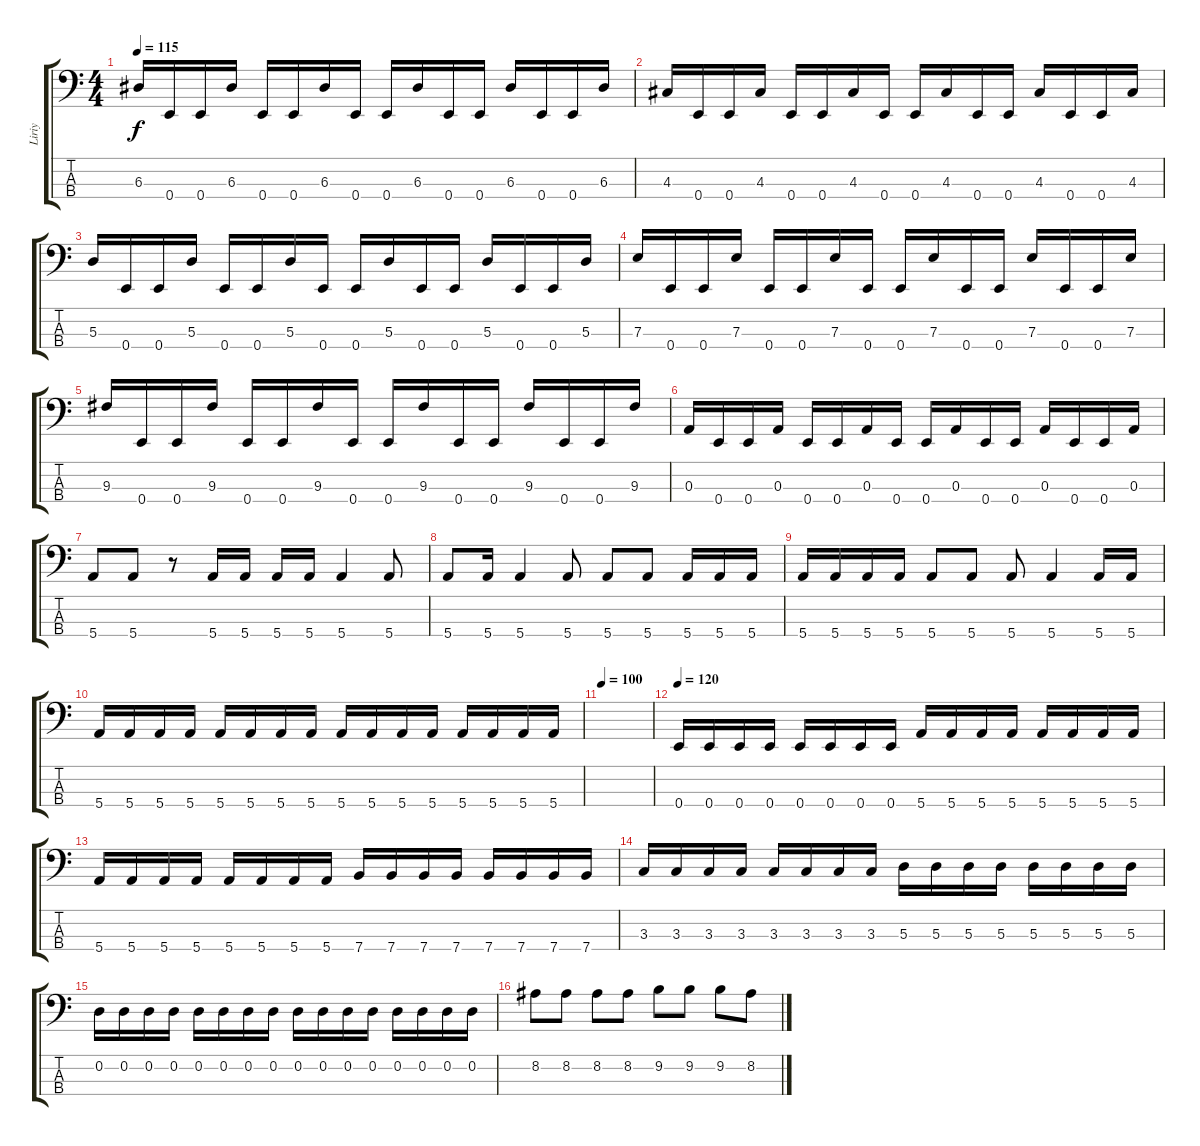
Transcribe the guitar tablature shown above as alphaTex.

\track ("Liriy" "Liriy") {instrument electricbassfinger}
\staff {score tabs}
\tuning (G2 D2 A1 E1) {hide}
\ts (4 4)
\tempo 115
\clef f4
\ks c
6.3.16{dy f} 0.4.16 0.4.16 6.3.16 0.4.16 0.4.16 6.3.16 0.4.16 0.4.16 6.3.16 0.4.16 0.4.16 6.3.16 0.4.16 0.4.16 6.3.16 |
4.3.16 0.4.16 0.4.16 4.3.16 0.4.16 0.4.16 4.3.16 0.4.16 0.4.16 4.3.16 0.4.16 0.4.16 4.3.16 0.4.16 0.4.16 4.3.16 |
5.3.16 0.4.16 0.4.16 5.3.16 0.4.16 0.4.16 5.3.16 0.4.16 0.4.16 5.3.16 0.4.16 0.4.16 5.3.16 0.4.16 0.4.16 5.3.16 |
7.3.16 0.4.16 0.4.16 7.3.16 0.4.16 0.4.16 7.3.16 0.4.16 0.4.16 7.3.16 0.4.16 0.4.16 7.3.16 0.4.16 0.4.16 7.3.16 |
9.3.16 0.4.16 0.4.16 9.3.16 0.4.16 0.4.16 9.3.16 0.4.16 0.4.16 9.3.16 0.4.16 0.4.16 9.3.16 0.4.16 0.4.16 9.3.16 |
0.3.16 0.4.16 0.4.16 0.3.16 0.4.16 0.4.16 0.3.16 0.4.16 0.4.16 0.3.16 0.4.16 0.4.16 0.3.16 0.4.16 0.4.16 0.3.16 |
5.4.8 5.4.8 r.8 5.4.16 5.4.16 5.4.16 5.4.16 5.4.4 5.4.8 |
5.4.8 5.4.16 5.4.4 5.4.8 5.4.8 5.4.8 5.4.16 5.4.16 5.4.16 |
5.4.16 5.4.16 5.4.16 5.4.16 5.4.8 5.4.8 5.4.8 5.4.4 5.4.16 5.4.16 |
5.4.16 5.4.16 5.4.16 5.4.16 5.4.16 5.4.16 5.4.16 5.4.16 5.4.16 5.4.16 5.4.16 5.4.16 5.4.16 5.4.16 5.4.16 5.4.16 |
\tempo 100
|
\tempo 120
0.4.16 0.4.16 0.4.16 0.4.16 0.4.16 0.4.16 0.4.16 0.4.16 5.4.16 5.4.16 5.4.16 5.4.16 5.4.16 5.4.16 5.4.16 5.4.16 |
5.4.16 5.4.16 5.4.16 5.4.16 5.4.16 5.4.16 5.4.16 5.4.16 7.4.16 7.4.16 7.4.16 7.4.16 7.4.16 7.4.16 7.4.16 7.4.16 |
3.3.16 3.3.16 3.3.16 3.3.16 3.3.16 3.3.16 3.3.16 3.3.16 5.3.16 5.3.16 5.3.16 5.3.16 5.3.16 5.3.16 5.3.16 5.3.16 |
0.2.16 0.2.16 0.2.16 0.2.16 0.2.16 0.2.16 0.2.16 0.2.16 0.2.16 0.2.16 0.2.16 0.2.16 0.2.16 0.2.16 0.2.16 0.2.16 |
8.2.8 8.2.8 8.2.8 8.2.8 9.2.8 9.2.8 9.2.8 8.2.8
